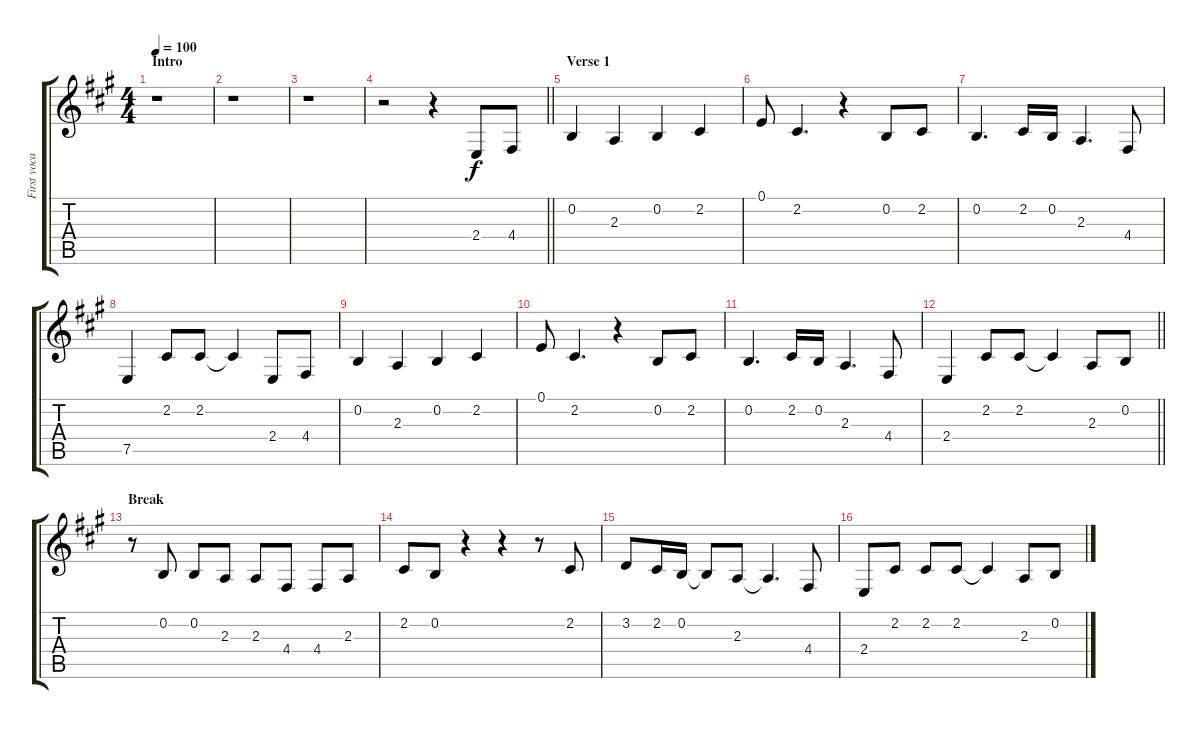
\track ("First vocal track" "First voca") {instrument altosax}
\staff {score tabs}
\tuning (E4 B3 G3 D3 A2 E2) {hide}
\ts (4 4)
\section ("" "Intro")
\tempo 100
\clef g2
\ks a
r.1{dy f instrument altosax} |
r.1 |
r.1 |
\barLineRight lightlight
r.2 r.4 2.4.8 4.4.8 |
\section ("" "Verse 1")
0.2.4 2.3.4 0.2.4 2.2.4 |
0.1.8 2.2.4{d} r.4 0.2.8 2.2.8 |
0.2.4{d} 2.2.16 0.2.16 2.3.4{d} 4.4.8 |
7.5.4 2.2.8 2.2.8 2.2{t}.4 2.4.8 4.4.8 |
0.2.4 2.3.4 0.2.4 2.2.4 |
0.1.8 2.2.4{d} r.4 0.2.8 2.2.8 |
0.2.4{d} 2.2.16 0.2.16 2.3.4{d} 4.4.8 |
\barLineRight lightlight
2.4.4 2.2.8 2.2.8 2.2{t}.4 2.3.8 0.2.8 |
\section ("" "Break")
r.8 0.2.8 0.2.8 2.3.8 2.3.8 4.4.8 4.4.8 2.3.8 |
2.2.8 0.2.8 r.4 r.4 r.8 2.2.8 |
3.2.8 2.2.16 0.2.16 0.2{t}.8 2.3.8 2.3{t}.4{d} 4.4.8 |
2.4.8 2.2.8 2.2.8 2.2.8 2.2{t}.4 2.3.8 0.2.8
